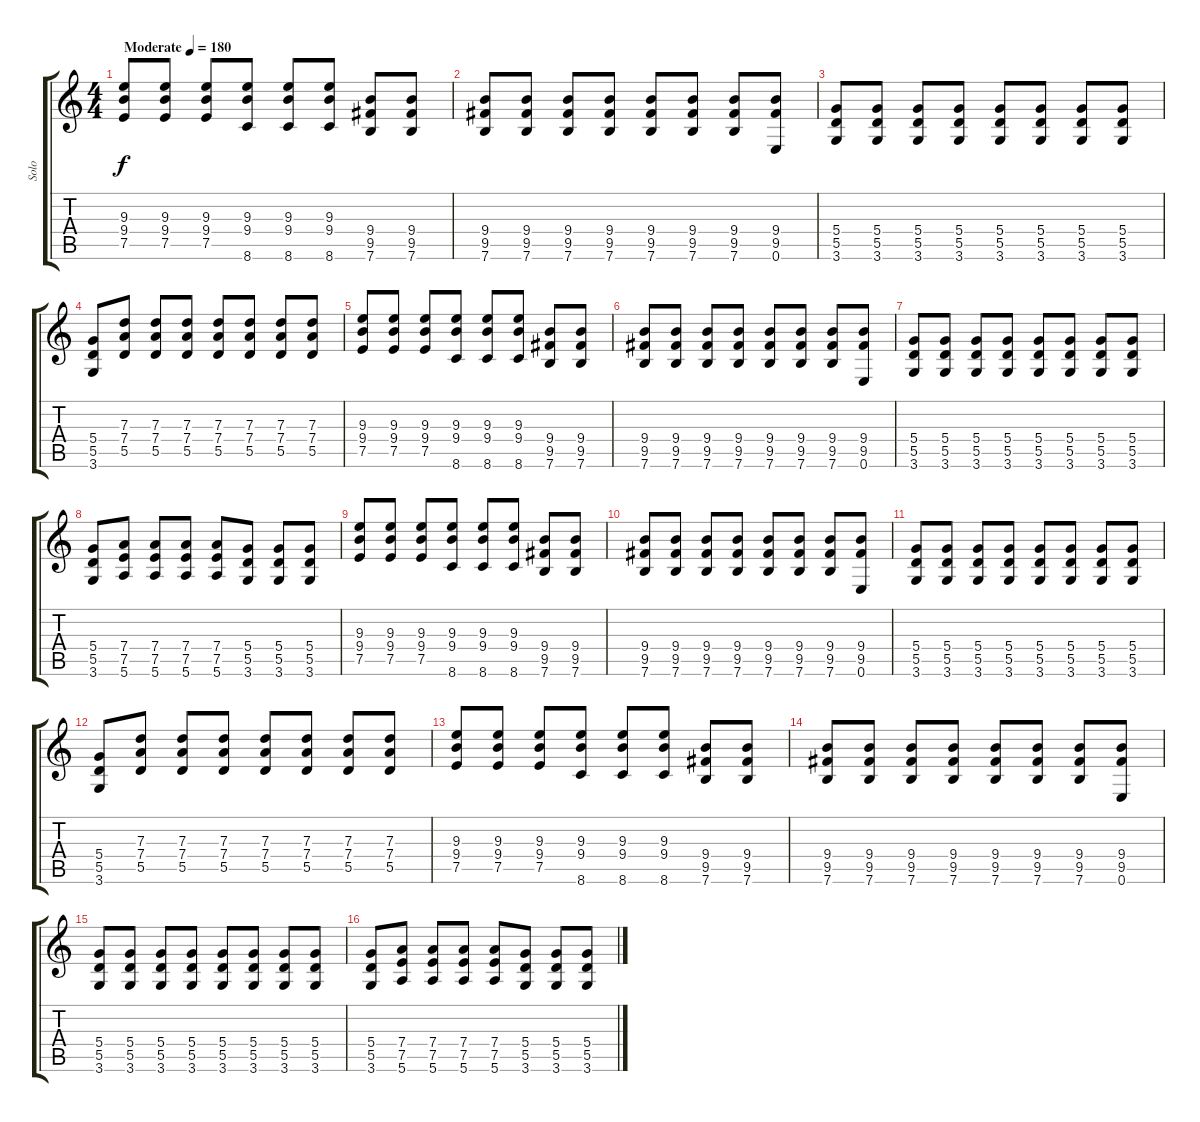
\track ("Solo" "Solo") {instrument acousticguitarsteel}
\staff {score tabs}
\tuning (E4 B3 G3 D3 A2 E2) {hide}
\ts (4 4)
\tempo (180 "Moderate")
\clef g2
\ks c
(9.3 9.4 7.5).8{dy f instrument acousticguitarsteel} (9.3 9.4 7.5).8 (9.3 9.4 7.5).8 (9.3 9.4 8.6).8 (9.3 9.4 8.6).8 (9.3 9.4 8.6).8 (9.4 9.5 7.6).8 (9.4 9.5 7.6).8 |
(9.4 9.5 7.6).8 (9.4 9.5 7.6).8 (9.4 9.5 7.6).8 (9.4 9.5 7.6).8 (9.4 9.5 7.6).8 (9.4 9.5 7.6).8 (9.4 9.5 7.6).8 (9.4 9.5 0.6).8 |
(5.4 5.5 3.6).8 (5.4 5.5 3.6).8 (5.4 5.5 3.6).8 (5.4 5.5 3.6).8 (5.4 5.5 3.6).8 (5.4 5.5 3.6).8 (5.4 5.5 3.6).8 (5.4 5.5 3.6).8 |
(5.4 5.5 3.6).8 (7.3 7.4 5.5).8 (7.3 7.4 5.5).8 (7.3 7.4 5.5).8 (7.3 7.4 5.5).8 (7.3 7.4 5.5).8 (7.3 7.4 5.5).8 (7.3 7.4 5.5).8 |
(9.3 9.4 7.5).8 (9.3 9.4 7.5).8 (9.3 9.4 7.5).8 (9.3 9.4 8.6).8 (9.3 9.4 8.6).8 (9.3 9.4 8.6).8 (9.4 9.5 7.6).8 (9.4 9.5 7.6).8 |
(9.4 9.5 7.6).8 (9.4 9.5 7.6).8 (9.4 9.5 7.6).8 (9.4 9.5 7.6).8 (9.4 9.5 7.6).8 (9.4 9.5 7.6).8 (9.4 9.5 7.6).8 (9.4 9.5 0.6).8 |
(5.4 5.5 3.6).8 (5.4 5.5 3.6).8 (5.4 5.5 3.6).8 (5.4 5.5 3.6).8 (5.4 5.5 3.6).8 (5.4 5.5 3.6).8 (5.4 5.5 3.6).8 (5.4 5.5 3.6).8 |
(5.4 5.5 3.6).8 (7.4 7.5 5.6).8 (7.4 7.5 5.6).8 (7.4 7.5 5.6).8 (7.4 7.5 5.6).8 (5.4 5.5 3.6).8 (5.4 5.5 3.6).8 (5.4 5.5 3.6).8 |
(9.3 9.4 7.5).8 (9.3 9.4 7.5).8 (9.3 9.4 7.5).8 (9.3 9.4 8.6).8 (9.3 9.4 8.6).8 (9.3 9.4 8.6).8 (9.4 9.5 7.6).8 (9.4 9.5 7.6).8 |
(9.4 9.5 7.6).8 (9.4 9.5 7.6).8 (9.4 9.5 7.6).8 (9.4 9.5 7.6).8 (9.4 9.5 7.6).8 (9.4 9.5 7.6).8 (9.4 9.5 7.6).8 (9.4 9.5 0.6).8 |
(5.4 5.5 3.6).8 (5.4 5.5 3.6).8 (5.4 5.5 3.6).8 (5.4 5.5 3.6).8 (5.4 5.5 3.6).8 (5.4 5.5 3.6).8 (5.4 5.5 3.6).8 (5.4 5.5 3.6).8 |
(5.4 5.5 3.6).8 (7.3 7.4 5.5).8 (7.3 7.4 5.5).8 (7.3 7.4 5.5).8 (7.3 7.4 5.5).8 (7.3 7.4 5.5).8 (7.3 7.4 5.5).8 (7.3 7.4 5.5).8 |
(9.3 9.4 7.5).8 (9.3 9.4 7.5).8 (9.3 9.4 7.5).8 (9.3 9.4 8.6).8 (9.3 9.4 8.6).8 (9.3 9.4 8.6).8 (9.4 9.5 7.6).8 (9.4 9.5 7.6).8 |
(9.4 9.5 7.6).8 (9.4 9.5 7.6).8 (9.4 9.5 7.6).8 (9.4 9.5 7.6).8 (9.4 9.5 7.6).8 (9.4 9.5 7.6).8 (9.4 9.5 7.6).8 (9.4 9.5 0.6).8 |
(5.4 5.5 3.6).8 (5.4 5.5 3.6).8 (5.4 5.5 3.6).8 (5.4 5.5 3.6).8 (5.4 5.5 3.6).8 (5.4 5.5 3.6).8 (5.4 5.5 3.6).8 (5.4 5.5 3.6).8 |
(5.4 5.5 3.6).8 (7.4 7.5 5.6).8 (7.4 7.5 5.6).8 (7.4 7.5 5.6).8 (7.4 7.5 5.6).8 (5.4 5.5 3.6).8 (5.4 5.5 3.6).8 (5.4 5.5 3.6).8
